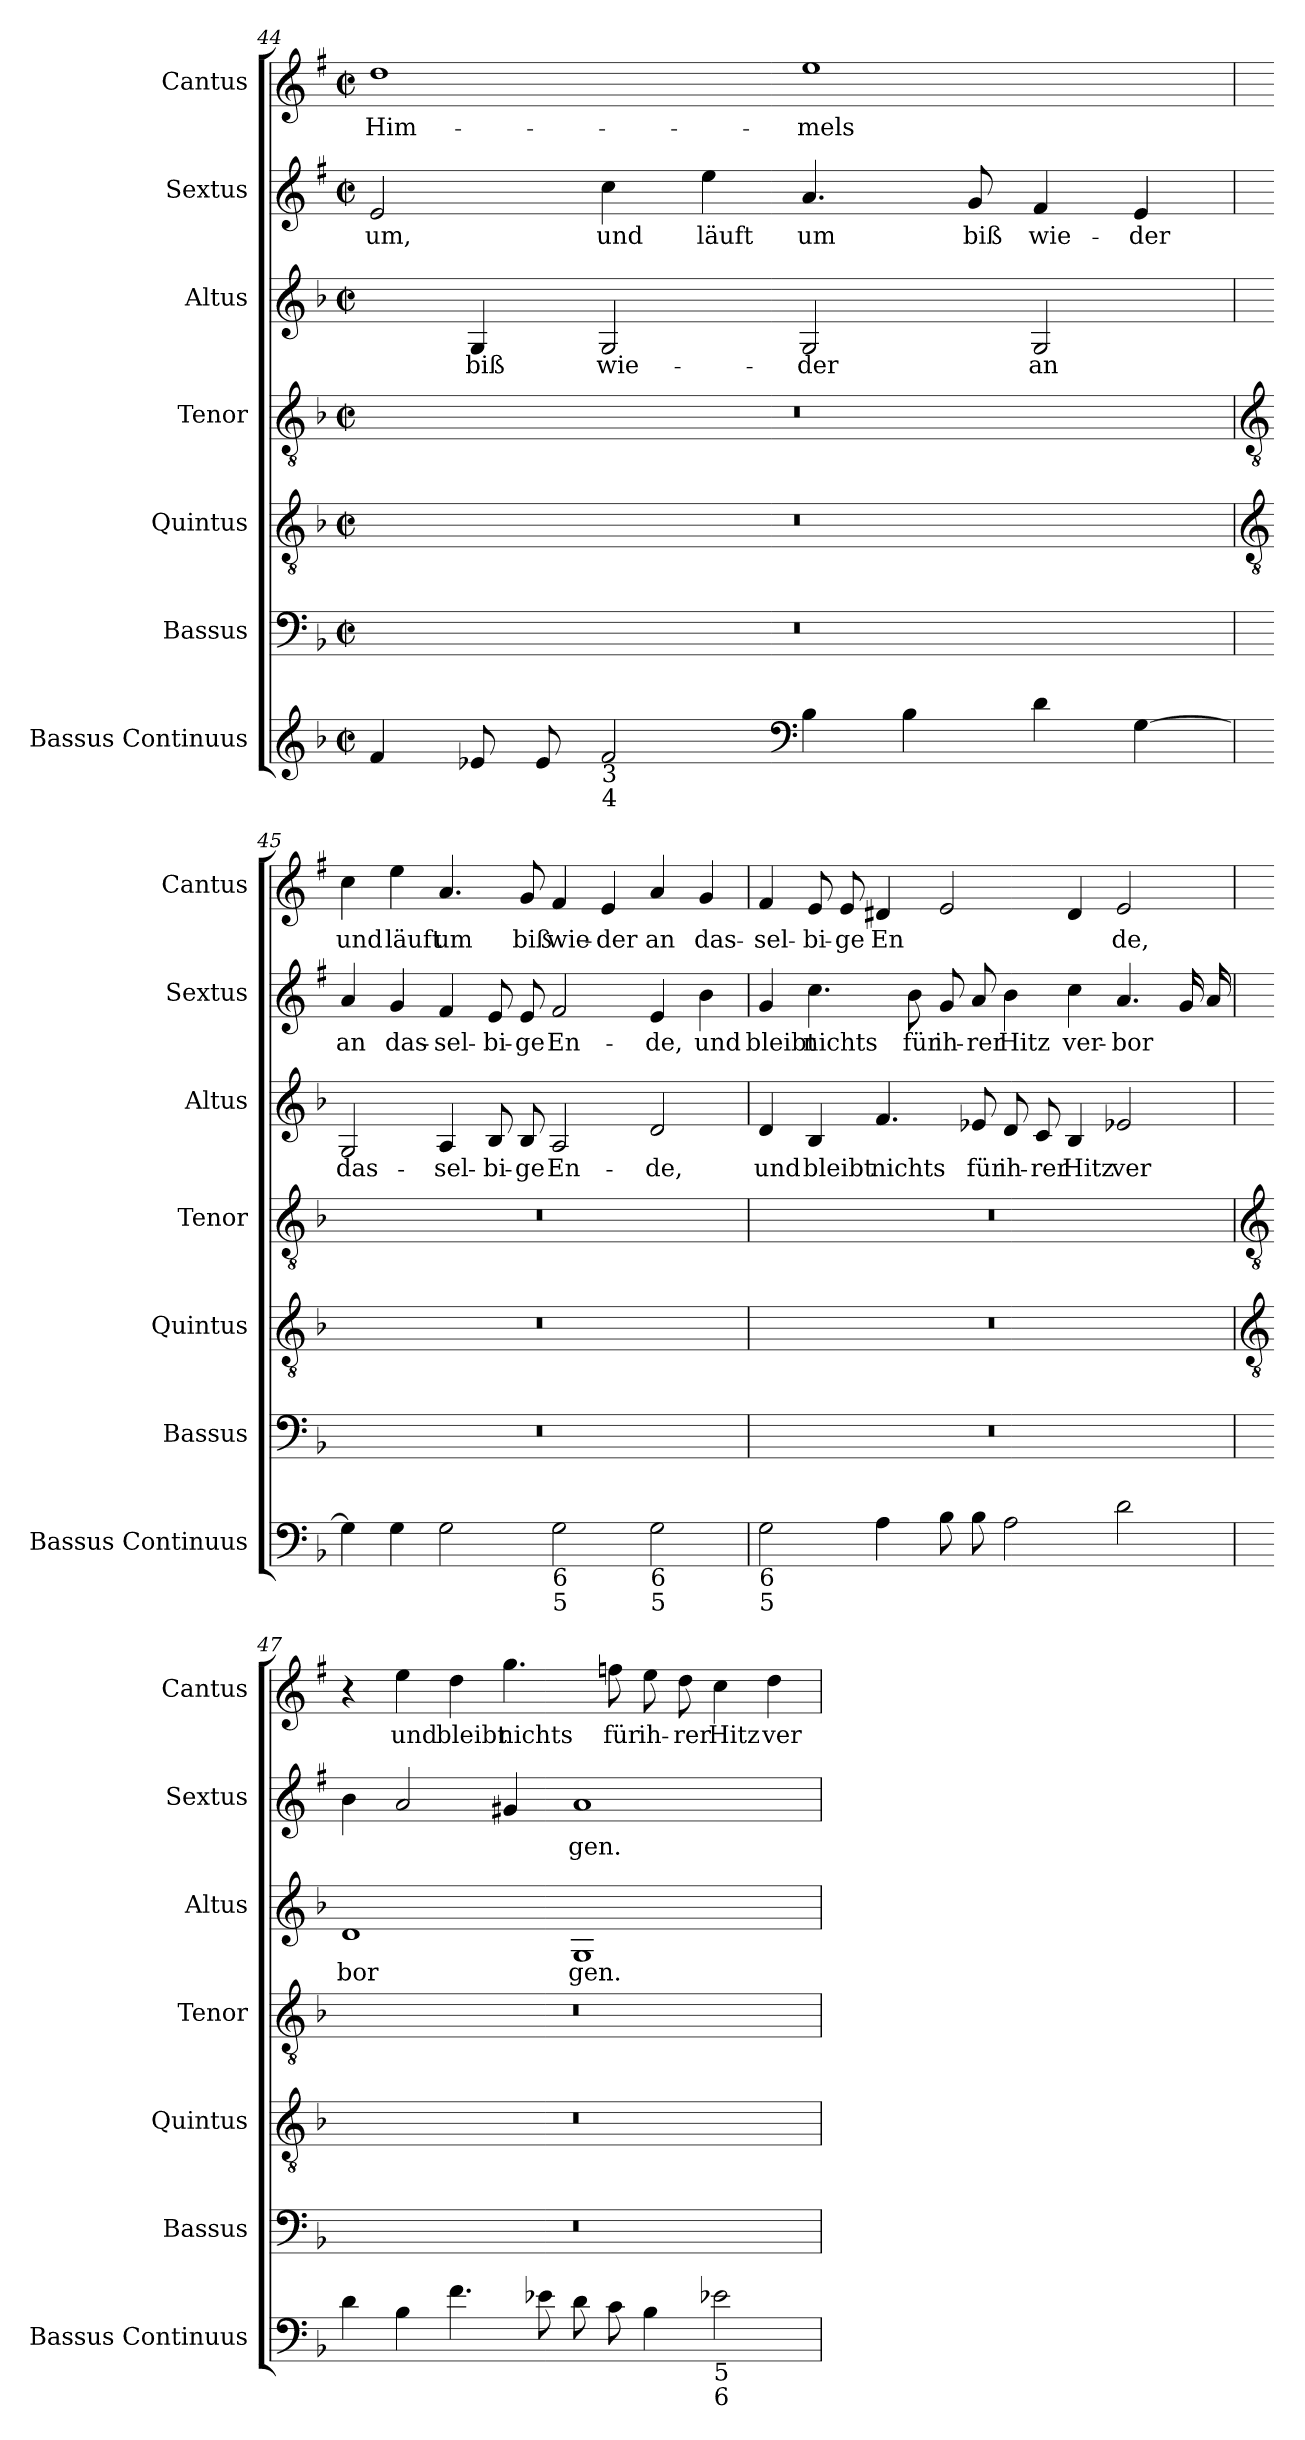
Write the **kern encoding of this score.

**kern	**kern	**kern	**kern	**kern	**text	**kern	**text	**kern	**text
*part7	*part6	*part5	*part4	*part3	*part3	*part2	*part2	*part1	*part1
*staff7	*staff6	*staff5	*staff4	*staff3	*staff3	*staff2	*staff2	*staff1	*staff1
*I"Bassus Continuus	*I"Bassus	*I"Quintus	*I"Tenor	*I"Altus	*	*I"Sextus	*	*I"Cantus	*
*I'Bassus Continuus	*I'Bassus	*I'Quintus	*I'Tenor	*I'Altus	*	*I'Sextus	*	*I'Cantus	*
!!LO:LB:g=z
*clefG2	*clefF4	*clefGv2	*clefGv2	*clefG2	*	*clefG2	*	*clefG2	*
*	*	*	*	*	*	*ITrd1c2	*	*ITrd1c2	*
*k[b-]	*k[b-]	*k[b-]	*k[b-]	*k[b-]	*	*k[b-]	*	*k[b-]	*
*F:	*F:	*F:	*F:	*F:	*	*F:	*	*F:	*
*M4/2	*M4/2	*M4/2	*M4/2	*M4/2	*	*M4/2	*	*M4/2	*
*met(c|)	*met(c|)	*met(c|)	*met(c|)	*met(c|)	*	*met(c|)	*	*met(c|)	*
=44	=44	=44	=44	=44	=44	=44	=44	=44	=44
!	!	!	!	!	!	!	!LO:LY:b	!	!LO:LY:b
4f	0r	0r	0r	4Gyy]	.	2d	um,	1cc	Him-
!	!	!	!	!	!LO:LY:b	!	!	!	!
8e-X	.	.	.	4G	biß	.	.	.	.
8e-	.	.	.	.	.	.	.	.	.
!LO:TX:b:t=3	!	!	!	!	!	!	!	!	!
!LO:TX:b:t=4	!	!	!	!	!	!	!	!	!
!	!	!	!	!	!LO:LY:b	!	!LO:LY:b	!	!
2f	.	.	.	2G	wie-	4b-	und	.	.
!	!	!	!	!	!	!	!LO:LY:b	!	!
.	.	.	.	.	.	4dd	läuft	.	.
*clefF4	*	*	*	*	*	*	*	*	*
!	!	!	!	!	!LO:LY:b	!	!LO:LY:b	!	!LO:LY:b
4B-	.	.	.	2G	-der	4.g	um	1dd	-mels
4B-	.	.	.	.	.	.	.	.	.
!	!	!	!	!	!	!	!LO:LY:b	!	!
.	.	.	.	.	.	8f	biß	.	.
!	!	!	!	!	!LO:LY:b	!	!LO:LY:b	!	!
4d	.	.	.	2G	an	4e	wie-	.	.
!	!	!	!	!	!	!	!LO:LY:b	!	!
[4G	.	.	.	.	.	4d	-der	.	.
!!LO:LB:g=z
=45	=45	=45	=45	=45	=45	=45	=45	=45	=45
*	*	*clefGv2	*clefGv2	*	*	*	*	*	*
!	!	!	!	!	!LO:LY:b	!	!LO:LY:b	!	!LO:LY:b
4G]	0r	0r	0r	2G	das-	4g	an	4b-	und
!	!	!	!	!	!	!	!LO:LY:b	!	!LO:LY:b
4G	.	.	.	.	.	4f	das-	4dd	läuft
!	!	!	!	!	!LO:LY:b	!	!LO:LY:b	!	!LO:LY:b
2G	.	.	.	4A	-sel-	4e	-sel-	4.g	um
!	!	!	!	!	!LO:LY:b	!	!LO:LY:b	!	!
.	.	.	.	8B-	-bi-	8d	-bi-	.	.
!	!	!	!	!	!LO:LY:b	!	!LO:LY:b	!	!LO:LY:b
.	.	.	.	8B-	-ge	8d	-ge	8f	biß
!LO:TX:b:t=6	!	!	!	!	!	!	!	!	!
!LO:TX:b:t=5	!	!	!	!	!	!	!	!	!
!	!	!	!	!	!LO:LY:b	!	!LO:LY:b	!	!LO:LY:b
2G	.	.	.	2A	En-	2e	En-	4e	wie-
!	!	!	!	!	!	!	!	!	!LO:LY:b
.	.	.	.	.	.	.	.	4d	-der
!LO:TX:b:t=6	!	!	!	!	!	!	!	!	!
!LO:TX:b:t=5	!	!	!	!	!	!	!	!	!
!	!	!	!	!	!LO:LY:b	!	!LO:LY:b	!	!LO:LY:b
2G	.	.	.	2d	-de,	4d	-de,	4g	an
!	!	!	!	!	!	!	!LO:LY:b	!	!LO:LY:b
.	.	.	.	.	.	4a	und	4f	das-
!!LO:LB:g=z
=46	=46	=46	=46	=46	=46	=46	=46	=46	=46
!LO:TX:b:t=6	!	!	!	!	!	!	!	!	!
!LO:TX:b:t=5	!	!	!	!	!	!	!	!	!
!	!	!	!	!	!LO:LY:b	!	!LO:LY:b	!	!LO:LY:b
2G	0r	0r	0r	4d	und	4f	bleibt	4e	-sel-
!	!	!	!	!	!LO:LY:b	!	!LO:LY:b	!	!LO:LY:b
.	.	.	.	4B-	bleibt	4.b-	nichts	8d	-bi-
!	!	!	!	!	!	!	!	!	!LO:LY:b
.	.	.	.	.	.	.	.	8d	-ge
!	!	!	!	!	!LO:LY:b	!	!	!	!LO:LY:b
4A	.	.	.	4.f	nichts	.	.	4c#X	En
!	!	!	!	!	!	!	!LO:LY:b	!	!
.	.	.	.	.	.	8a	für	.	.
!	!	!	!	!	!	!	!LO:LY:b	!	!
8B-	.	.	.	.	.	8f	ih-	2d	.
!	!	!	!	!	!LO:LY:b	!	!LO:LY:b	!	!
8B-	.	.	.	8e-X	für	8g	-rer	.	.
!	!	!	!	!	!LO:LY:b	!	!LO:LY:b	!	!
2A	.	.	.	8d	ih-	4a	Hitz	.	.
!	!	!	!	!	!LO:LY:b	!	!	!	!
.	.	.	.	8c	-rer	.	.	.	.
!	!	!	!	!	!LO:LY:b	!	!LO:LY:b	!	!
.	.	.	.	4B-	Hitz	4b-	ver-	4c#	.
!	!	!	!	!	!LO:LY:b	!	!LO:LY:b	!	!LO:LY:b
2d	.	.	.	2e-X	ver	4.g	-bor	2d	de,
.	.	.	.	.	.	16fLL	.	.	.
.	.	.	.	.	.	16g	.	.	.
!!LO:LB:g=z
=47	=47	=47	=47	=47	=47	=47	=47	=47	=47
*	*	*clefGv2	*clefGv2	*	*	*	*	*	*
!	!	!	!	!	!LO:LY:b	!	!	!	!
4d	0r	0r	0r	1d	bor	4a	.	4r	.
!	!	!	!	!	!	!	!	!	!LO:LY:b
4B-	.	.	.	.	.	2g	.	4dd	und
!	!	!	!	!	!	!	!	!	!LO:LY:b
4.f	.	.	.	.	.	.	.	4cc	bleibt
!	!	!	!	!	!	!	!	!	!LO:LY:b
.	.	.	.	.	.	4f#X	.	4.ff	nichts
8e-X	.	.	.	.	.	.	.	.	.
!	!	!	!	!	!LO:LY:b	!	!LO:LY:b	!	!
8d	.	.	.	1G	gen.	1g	gen.	.	.
!	!	!	!	!	!	!	!	!	!LO:LY:b
8c	.	.	.	.	.	.	.	8ee-X	für
!	!	!	!	!	!	!	!	!	!LO:LY:b
4B-	.	.	.	.	.	.	.	8dd	ih-
!	!	!	!	!	!	!	!	!	!LO:LY:b
.	.	.	.	.	.	.	.	8cc	-rer
!LO:TX:b:t=5	!	!	!	!	!	!	!	!	!
!LO:TX:b:t=6	!	!	!	!	!	!	!	!	!
!	!	!	!	!	!	!	!	!	!LO:LY:b
2e-X	.	.	.	.	.	.	.	4b-	Hitz
!	!	!	!	!	!	!	!	!	!LO:LY:b
.	.	.	.	.	.	.	.	4cc	ver-
=	=	=	=	=	=	=	=	=	=
*-	*-	*-	*-	*-	*-	*-	*-	*-	*-
